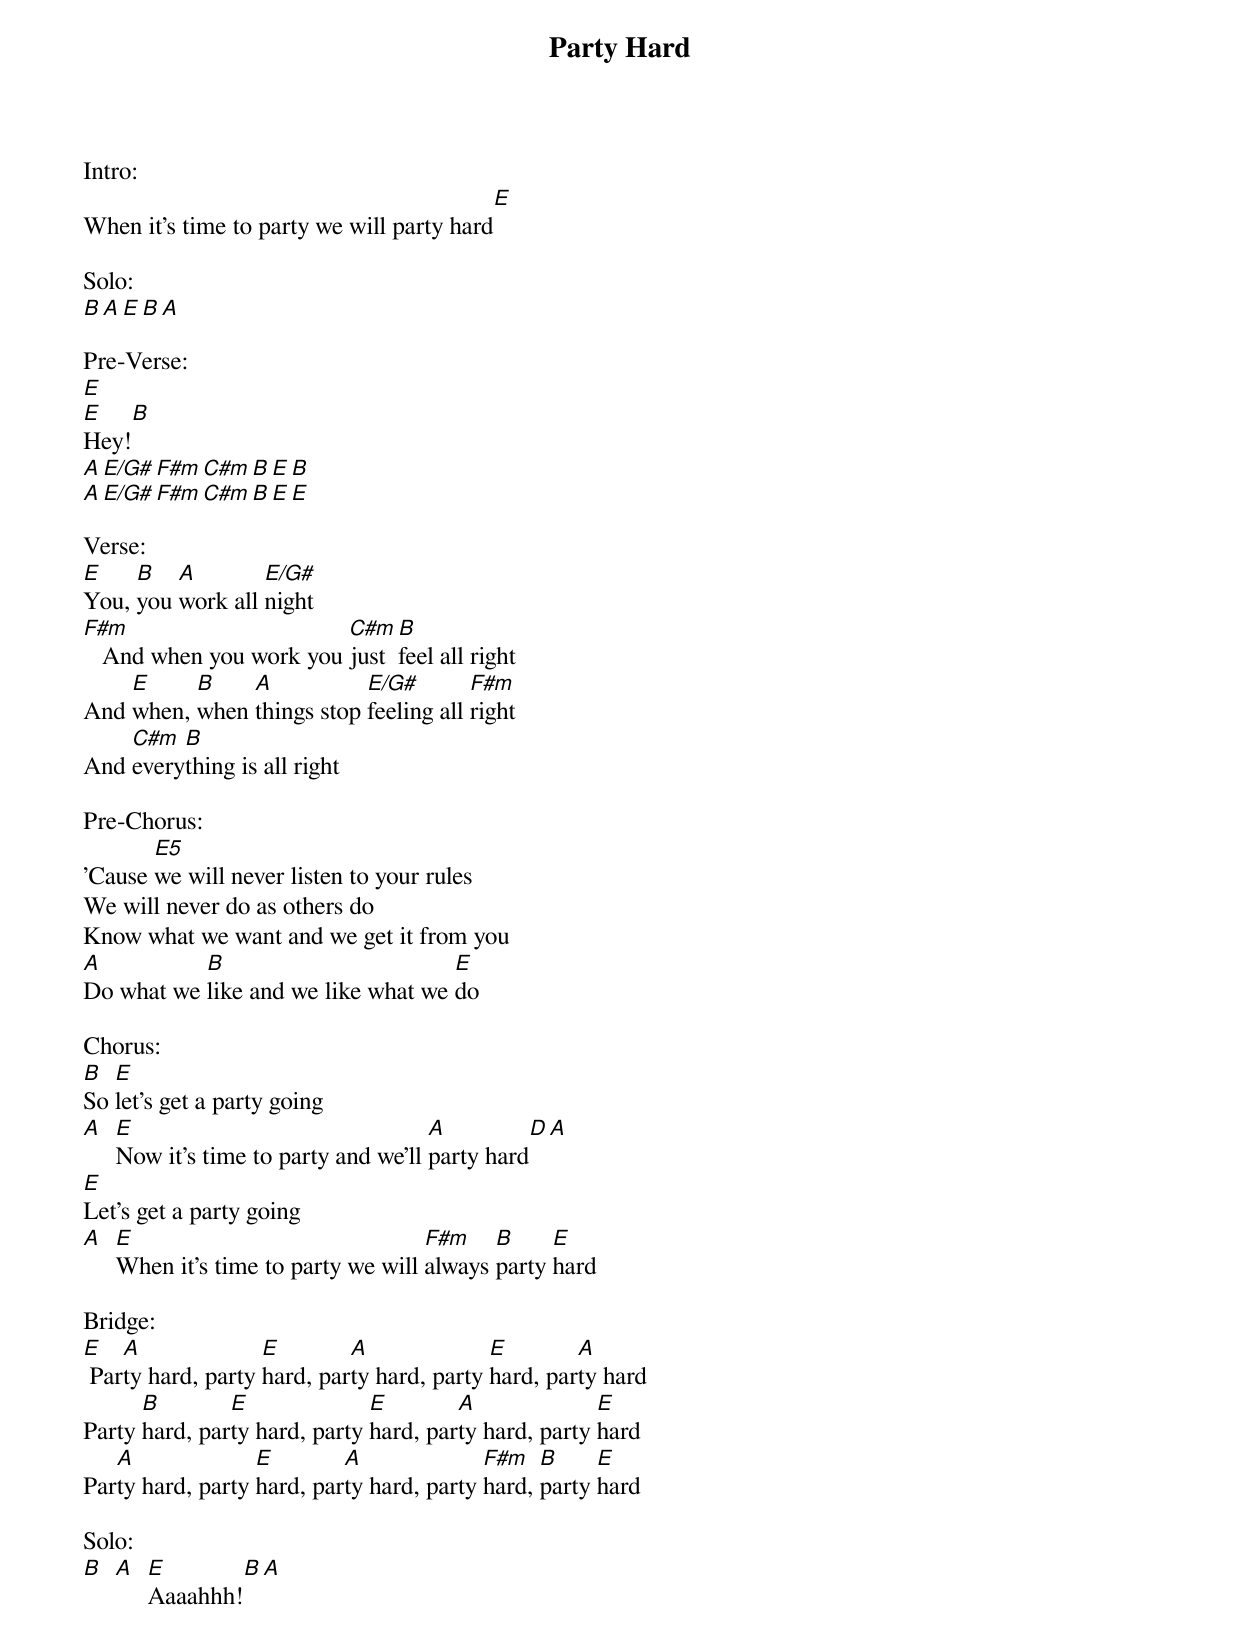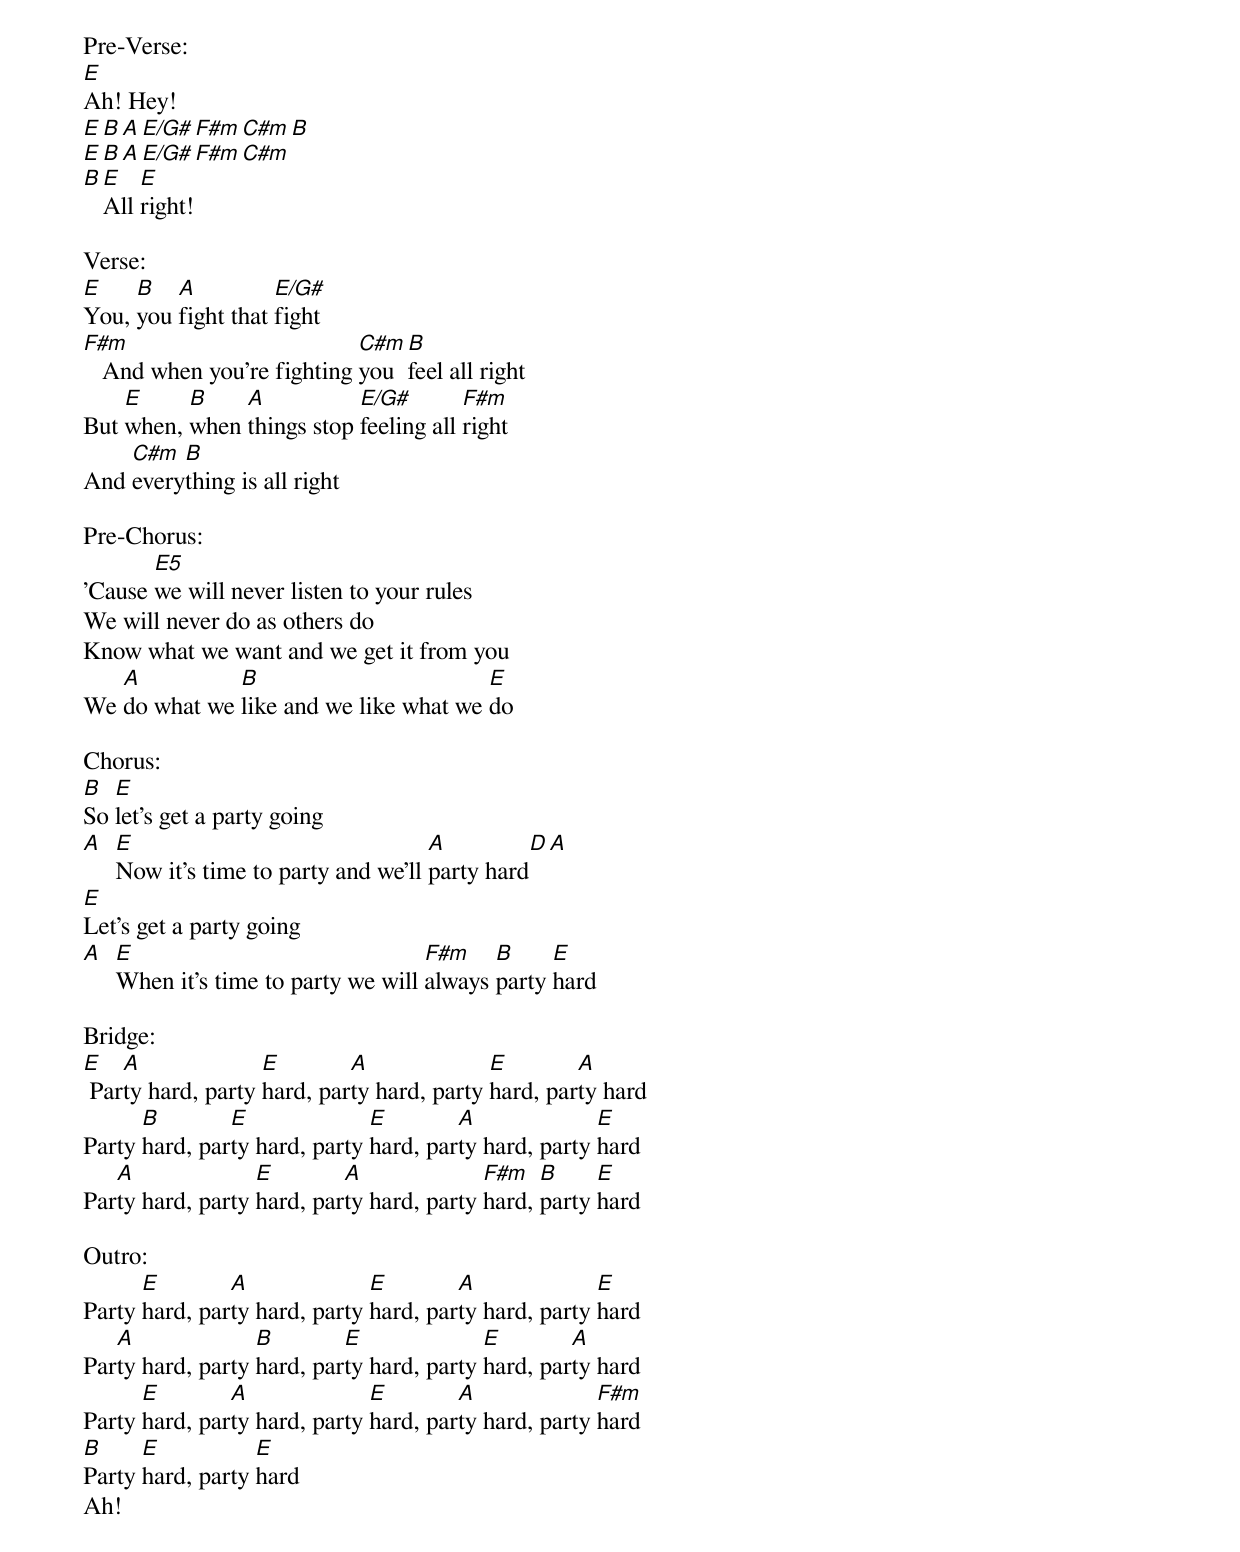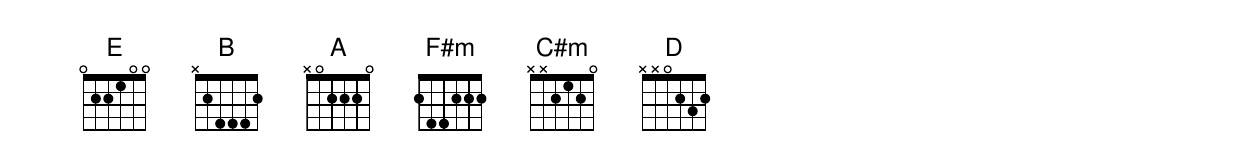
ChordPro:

{title:Party Hard}
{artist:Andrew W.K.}
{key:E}
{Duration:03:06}
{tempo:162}

Intro:
When it's time to party we will party hard[E]

Solo:
[B][A][E][B][A]

Pre-Verse:
[E]
[E]Hey![B]
[A][E/G#][F#m][C#m][B][E][B]
[A][E/G#][F#m][C#m][B][E][E]

Verse:
[E]You, [B]you [A]work all [E/G#]night
[F#m]   And when you work you [C#m]just [B]feel all right
And [E]when, [B]when [A]things stop [E/G#]feeling all [F#m]right
And [C#m]every[B]thing is all right

Pre-Chorus:
'Cause [E5]we will never listen to your rules
We will never do as others do
Know what we want and we get it from you
[A]Do what we [B]like and we like what we [E]do

Chorus:
[B]So [E]let's get a party going
[A]  [E]Now it's time to party and we'll [A]party hard[D][A]
[E]Let's get a party going
[A]  [E]When it's time to party we will [F#m]always [B]party [E]hard

Bridge:
[E] Par[A]ty hard, party [E]hard, par[A]ty hard, party [E]hard, par[A]ty hard
Party [B]hard, par[E]ty hard, party [E]hard, par[A]ty hard, party [E]hard
Par[A]ty hard, party [E]hard, par[A]ty hard, party [F#m]hard, [B]party [E]hard

Solo:
[B]  [A]  [E]Aaaahhh![B][A]

Pre-Verse:
[E]Ah! Hey!
[E][B][A][E/G#][F#m][C#m][B]
[E][B][A][E/G#][F#m][C#m]
[B][E]All [E]right!

Verse:
[E]You, [B]you [A]fight that [E/G#]fight
[F#m]   And when you're fighting [C#m]you [B]feel all right
But [E]when, [B]when [A]things stop [E/G#]feeling all [F#m]right
And [C#m]every[B]thing is all right

Pre-Chorus:
'Cause [E5]we will never listen to your rules
We will never do as others do
Know what we want and we get it from you
We [A]do what we [B]like and we like what we [E]do

Chorus:
[B]So [E]let's get a party going
[A]  [E]Now it's time to party and we'll [A]party hard[D][A]
[E]Let's get a party going
[A]  [E]When it's time to party we will [F#m]always [B]party [E]hard

Bridge:
[E] Par[A]ty hard, party [E]hard, par[A]ty hard, party [E]hard, par[A]ty hard
Party [B]hard, par[E]ty hard, party [E]hard, par[A]ty hard, party [E]hard
Par[A]ty hard, party [E]hard, par[A]ty hard, party [F#m]hard, [B]party [E]hard

Outro:
Party [E]hard, par[A]ty hard, party [E]hard, par[A]ty hard, party [E]hard
Par[A]ty hard, party [B]hard, par[E]ty hard, party [E]hard, par[A]ty hard
Party [E]hard, par[A]ty hard, party [E]hard, par[A]ty hard, party [F#m]hard
[B]Party [E]hard, party [E]hard
Ah!
